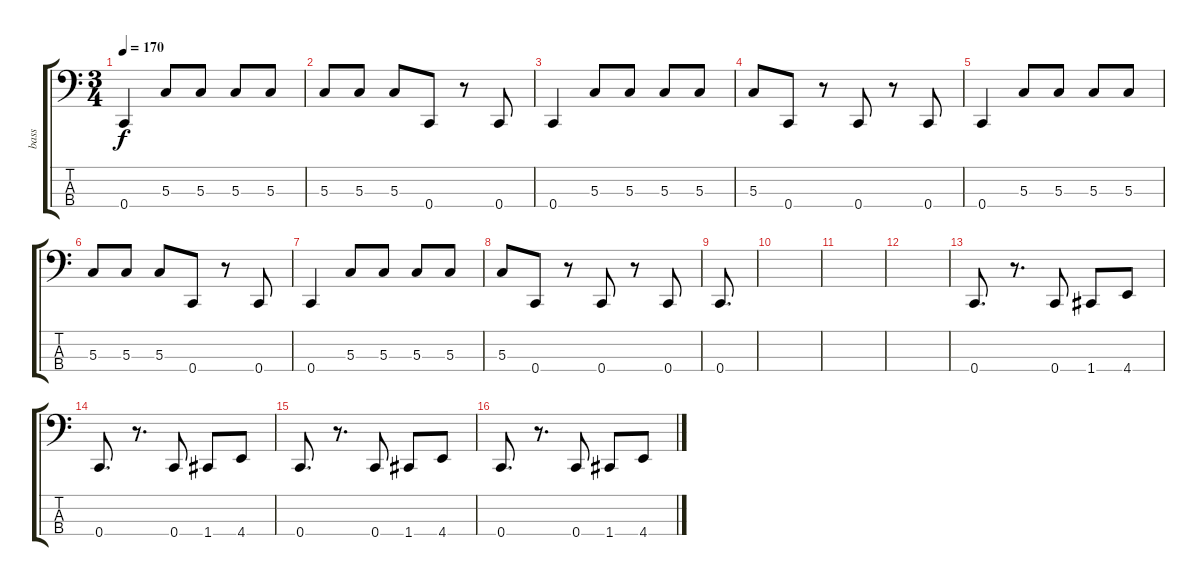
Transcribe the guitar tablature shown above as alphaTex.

\track ("bass" "bass") {instrument slapbass1}
\staff {score tabs}
\tuning (F2 C2 G1 C1) {hide}
\ts (3 4)
\tempo 170
\clef f4
\ks c
0.4.4{dy f} 5.3.8 5.3.8 5.3.8 5.3.8 |
5.3.8 5.3.8 5.3.8 0.4.8 r.8 0.4.8 |
0.4.4 5.3.8 5.3.8 5.3.8 5.3.8 |
5.3.8 0.4.8 r.8 0.4.8 r.8 0.4.8 |
0.4.4 5.3.8 5.3.8 5.3.8 5.3.8 |
5.3.8 5.3.8 5.3.8 0.4.8 r.8 0.4.8 |
0.4.4 5.3.8 5.3.8 5.3.8 5.3.8 |
5.3.8 0.4.8 r.8 0.4.8 r.8 0.4.8 |
0.4.8{d} |
|
|
|
0.4.8{d} r.8{d} 0.4.8 1.4.8 4.4.8 |
0.4.8{d} r.8{d} 0.4.8 1.4.8 4.4.8 |
0.4.8{d} r.8{d} 0.4.8 1.4.8 4.4.8 |
0.4.8{d} r.8{d} 0.4.8 1.4.8 4.4.8
